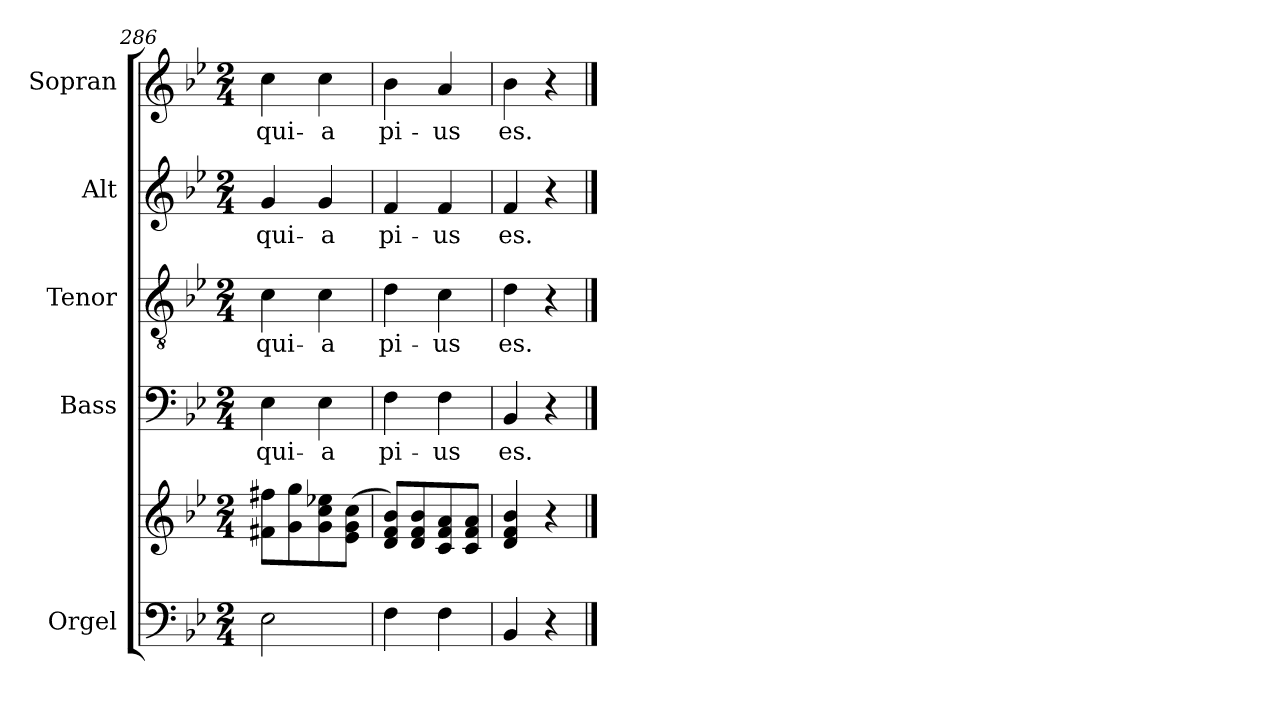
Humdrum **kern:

**kern	**kern	**kern	**text	**kern	**text	**kern	**text	**kern	**text
*part5	*part5	*part4	*part4	*part3	*part3	*part2	*part2	*part1	*part1
*staff6	*staff5	*staff4	*staff4	*staff3	*staff3	*staff2	*staff2	*staff1	*staff1
*I"Orgel	*	*I"Bass	*	*I"Tenor	*	*I"Alt	*	*I"Sopran	*
*I'Org.	*	*I'B.	*	*I'T.	*	*I'A.	*	*I'S.	*
*clefF4	*clefG2	*clefF4	*	*clefGv2	*	*clefG2	*	*clefG2	*
*k[b-e-]	*k[b-e-]	*k[b-e-]	*	*k[b-e-]	*	*k[b-e-]	*	*k[b-e-]	*
*B-:	*B-:	*B-:	*	*B-:	*	*B-:	*	*B-:	*
*M2/4	*M2/4	*M2/4	*	*M2/4	*	*M2/4	*	*M2/4	*
=286	=286	=286	=286	=286	=286	=286	=286	=286	=286
!	!	!	!LO:LY:b	!	!LO:LY:b	!	!LO:LY:b	!	!LO:LY:b
2E-\	8f#X\ 8ff#X\L	4E-\	qui-	4c\	qui-	4g/	qui-	4cc\	qui-
.	8g\ 8gg\	.	.	.	.	.	.	.	.
!	!	!	!LO:LY:b	!	!LO:LY:b	!	!LO:LY:b	!	!LO:LY:b
.	8g\ 8cc\ 8ee-X\	4E-\	-a	4c\	-a	4g/	-a	4cc\	-a
.	(>8e-\ 8g\ 8cc\J	.	.	.	.	.	.	.	.
=287	=287	=287	=287	=287	=287	=287	=287	=287	=287
!	!	!	!LO:LY:b	!	!LO:LY:b	!	!LO:LY:b	!	!LO:LY:b
4F\	8d/ 8f/ 8b-/L)	4F\	pi-	4d\	pi-	4f/	pi-	4b-\	pi-
.	8d/ 8f/ 8b-/	.	.	.	.	.	.	.	.
!	!	!	!LO:LY:b	!	!LO:LY:b	!	!LO:LY:b	!	!LO:LY:b
4F\	8c/ 8f/ 8a/	4F\	-us	4c\	-us	4f/	-us	4a/	-us
.	8c/ 8f/ 8a/J	.	.	.	.	.	.	.	.
=288	=288	=288	=288	=288	=288	=288	=288	=288	=288
!	!	!	!LO:LY:b	!	!LO:LY:b	!	!LO:LY:b	!	!LO:LY:b
4BB-/	4d/ 4f/ 4b-/	4BB-/	es.	4d\	es.	4f/	es.	4b-\	es.
4r	4r	4r	.	4r	.	4r	.	4r	.
==	==	==	==	==	==	==	==	==	==
*-	*-	*-	*-	*-	*-	*-	*-	*-	*-
